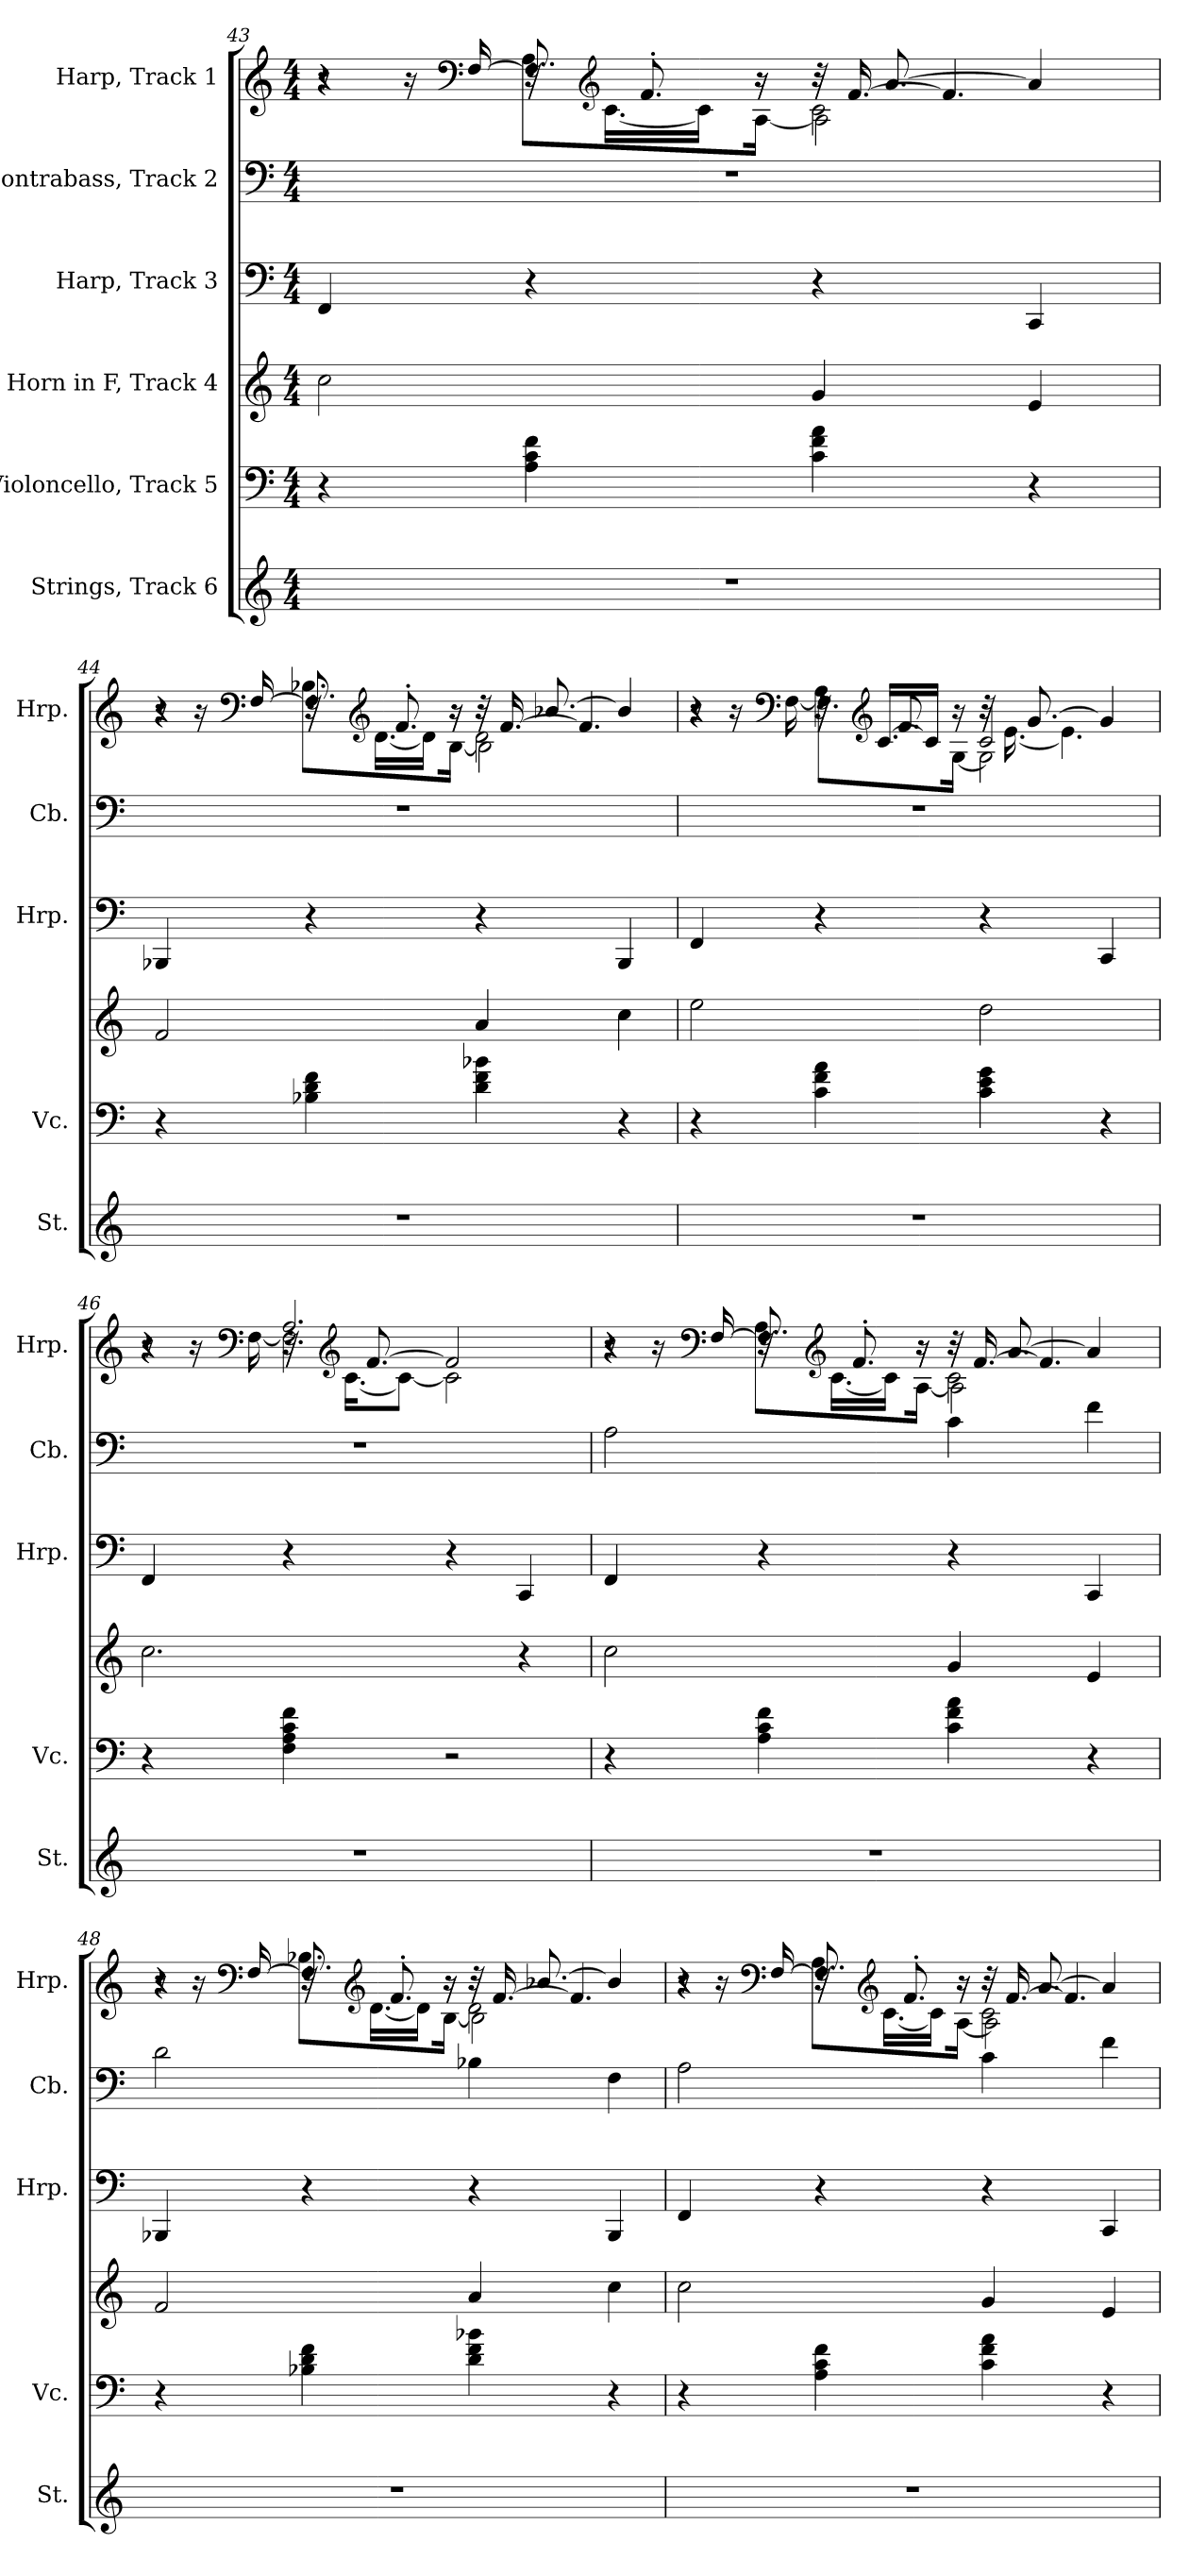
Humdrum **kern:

**kern	**kern	**kern	**kern	**kern	**kern
*part6	*part5	*part4	*part3	*part2	*part1
*staff6	*staff5	*staff4	*staff3	*staff2	*staff1
*I"Strings, Track 6	*I"Violoncello, Track 5	*I"Horn in F, Track 4	*I"Harp, Track 3	*I"Contrabass, Track 2	*I"Harp, Track 1
*I'St.	*I'Vc.	*	*I'Hrp.	*I'Cb.	*I'Hrp.
!!LO:PB:g=z
*clefG2	*clefF4	*clefG2	*clefF4	*clefF4	*clefG2
*	*	*ITrd4c7	*	*ITrd7c12	*
*k[]	*k[]	*k[b-]	*k[]	*k[]	*k[]
*M4/4	*M4/4	*M4/4	*M4/4	*M4/4	*M4/4
=43	=43	=43	=43	=43	=43
*	*	*	*	*	*^
*	*	*	*	*	*	*^
*	*	*	*	*	*	*	*^
1r	4r	2f\	4FF/	1r	4r	4r	8r	4r
.	.	.	.	.	.	.	16r	.
*	*	*	*	*	*clefF4	*	*	*
.	.	.	.	.	.	.	[16F/	.
.	4A\ 4c\ 4f\	.	4r	.	16r	32r	8.F/]	8.A\L
*	*	*	*	*	*clefG2	*	*	*
.	.	.	.	.	.	[16.c\LL	.	.
.	.	.	.	.	8.f'/	.	.	.
.	.	.	.	.	.	16c\JJ]	.	.
.	.	.	.	.	.	16r	16r	[16A\Jk
.	4c\ 4f\ 4a\	4c/	4r	.	16r	2c\	32r	2A\]
.	.	.	.	.	.	.	[16.f/	.
.	.	.	.	.	[8.a/	.	.	.
.	.	.	.	.	.	.	4.f/]	.
.	4r	4A/	4CC/	.	4a/]	.	.	.
!!LO:LB:g=z	!!	!!	!!
=44	=44	=44	=44	=44	=44	=44	=44	=44
1r	4r	2B-/	4BBB-X/	1r	4r	4r	8r	4r
.	.	.	.	.	.	.	16r	.
*	*	*	*	*	*clefF4	*	*	*
.	.	.	.	.	.	.	[16F/	.
.	4B-X\ 4d\ 4f\	.	4r	.	16r	32r	8.F/]	8.B-X\L
*	*	*	*	*	*clefG2	*	*	*
.	.	.	.	.	.	[16.d\LL	.	.
.	.	.	.	.	8.f'/	.	.	.
.	.	.	.	.	.	16d\JJ]	.	.
.	.	.	.	.	.	16r	16r	[16B-\Jk
.	4d\ 4f\ 4b-X\	4d/	4r	.	16r	2d\	32r	2B-\]
.	.	.	.	.	.	.	[16.f/	.
.	.	.	.	.	[8.b-X/	.	.	.
.	.	.	.	.	.	.	4.f/]	.
.	4r	4f\	4BBB-/	.	4b-/]	.	.	.
!!LO:PB:g=z	!!	!!	!!
=45	=45	=45	=45	=45	=45	=45	=45	=45
1r	4r	2a\	4FF/	1r	4r	4r	4r	8r
.	.	.	.	.	.	.	.	16r
*	*	*	*	*	*clefF4	*	*	*
.	.	.	.	.	.	.	.	[16F\
.	4c\ 4f\ 4a\	.	4r	.	16r	4A\	32r	8.F\L]
*	*	*	*	*	*clefG2	*	*	*
.	.	.	.	.	.	.	[16.c/LL	.
.	.	.	.	.	8.f'/	.	.	.
.	.	.	.	.	.	.	16c/JJ]	.
.	.	.	.	.	.	.	16r	[16G\Jk
.	4c\ 4e\ 4g\	2g\	4r	.	16r	32r	2c/	2G\]
.	.	.	.	.	.	[16.e\	.	.
.	.	.	.	.	[8.g/	.	.	.
.	.	.	.	.	.	4.e\]	.	.
.	4r	.	4CC/	.	4g/]	.	.	.
=46	=46	=46	=46	=46	=46	=46	=46	=46
1r	4r	2.f\	4FF/	1r	4r	4r	4r	8r
.	.	.	.	.	.	.	.	16r
*	*	*	*	*	*clefF4	*	*	*
.	.	.	.	.	.	.	.	[16F\
.	4F\ 4A\ 4c\ 4f\	.	4r	.	16r	32r	2.A/	2.F\]
*	*	*	*	*	*clefG2	*	*	*
.	.	.	.	.	.	[16.c\KL	.	.
.	.	.	.	.	[8.f/	.	.	.
.	.	.	.	.	.	8c\J_	.	.
.	2r	.	4r	.	2f/]	2c\]	.	.
.	.	4r	4CC/	.	.	.	.	.
!!LO:LB:g=z	!!	!!	!!
=47	=47	=47	=47	=47	=47	=47	=47	=47
1r	4r	2f\	4FF/	2AA\	4r	4r	8r	4r
.	.	.	.	.	.	.	16r	.
*	*	*	*	*	*clefF4	*	*	*
.	.	.	.	.	.	.	[16F/	.
.	4A\ 4c\ 4f\	.	4r	.	16r	32r	8.F/]	8.A\L
*	*	*	*	*	*clefG2	*	*	*
.	.	.	.	.	.	[16.c\LL	.	.
.	.	.	.	.	8.f'/	.	.	.
.	.	.	.	.	.	16c\JJ]	.	.
.	.	.	.	.	.	16r	16r	[16A\Jk
.	4c\ 4f\ 4a\	4c/	4r	4C\	16r	2c\	32r	2A\]
.	.	.	.	.	.	.	[16.f/	.
.	.	.	.	.	[8.a/	.	.	.
.	.	.	.	.	.	.	4.f/]	.
.	4r	4A/	4CC/	4F\	4a/]	.	.	.
!!LO:PB:g=z	!!	!!	!!
=48	=48	=48	=48	=48	=48	=48	=48	=48
1r	4r	2B-/	4BBB-X/	2D\	4r	4r	8r	4r
.	.	.	.	.	.	.	16r	.
*	*	*	*	*	*clefF4	*	*	*
.	.	.	.	.	.	.	[16F/	.
.	4B-X\ 4d\ 4f\	.	4r	.	16r	32r	8.F/]	8.B-X\L
*	*	*	*	*	*clefG2	*	*	*
.	.	.	.	.	.	[16.d\LL	.	.
.	.	.	.	.	8.f'/	.	.	.
.	.	.	.	.	.	16d\JJ]	.	.
.	.	.	.	.	.	16r	16r	[16B-\Jk
.	4d\ 4f\ 4b-X\	4d/	4r	4BB-X\	16r	2d\	32r	2B-\]
.	.	.	.	.	.	.	[16.f/	.
.	.	.	.	.	[8.b-X/	.	.	.
.	.	.	.	.	.	.	4.f/]	.
.	4r	4f\	4BBB-/	4FF\	4b-/]	.	.	.
!!LO:LB:g=z	!!	!!	!!
=49	=49	=49	=49	=49	=49	=49	=49	=49
1r	4r	2f\	4FF/	2AA\	4r	4r	8r	4r
.	.	.	.	.	.	.	16r	.
*	*	*	*	*	*clefF4	*	*	*
.	.	.	.	.	.	.	[16F/	.
.	4A\ 4c\ 4f\	.	4r	.	16r	32r	8.F/]	8.A\L
*	*	*	*	*	*clefG2	*	*	*
.	.	.	.	.	.	[16.c\LL	.	.
.	.	.	.	.	8.f'/	.	.	.
.	.	.	.	.	.	16c\JJ]	.	.
.	.	.	.	.	.	16r	16r	[16A\Jk
.	4c\ 4f\ 4a\	4c/	4r	4C\	16r	2c\	32r	2A\]
.	.	.	.	.	.	.	[16.f/	.
.	.	.	.	.	[8.a/	.	.	.
.	.	.	.	.	.	.	4.f/]	.
.	4r	4A/	4CC/	4F\	4a/]	.	.	.
*	*	*	*	*	*v	*v	*v	*v
=	=	=	=	=	=
*-	*-	*-	*-	*-	*-
